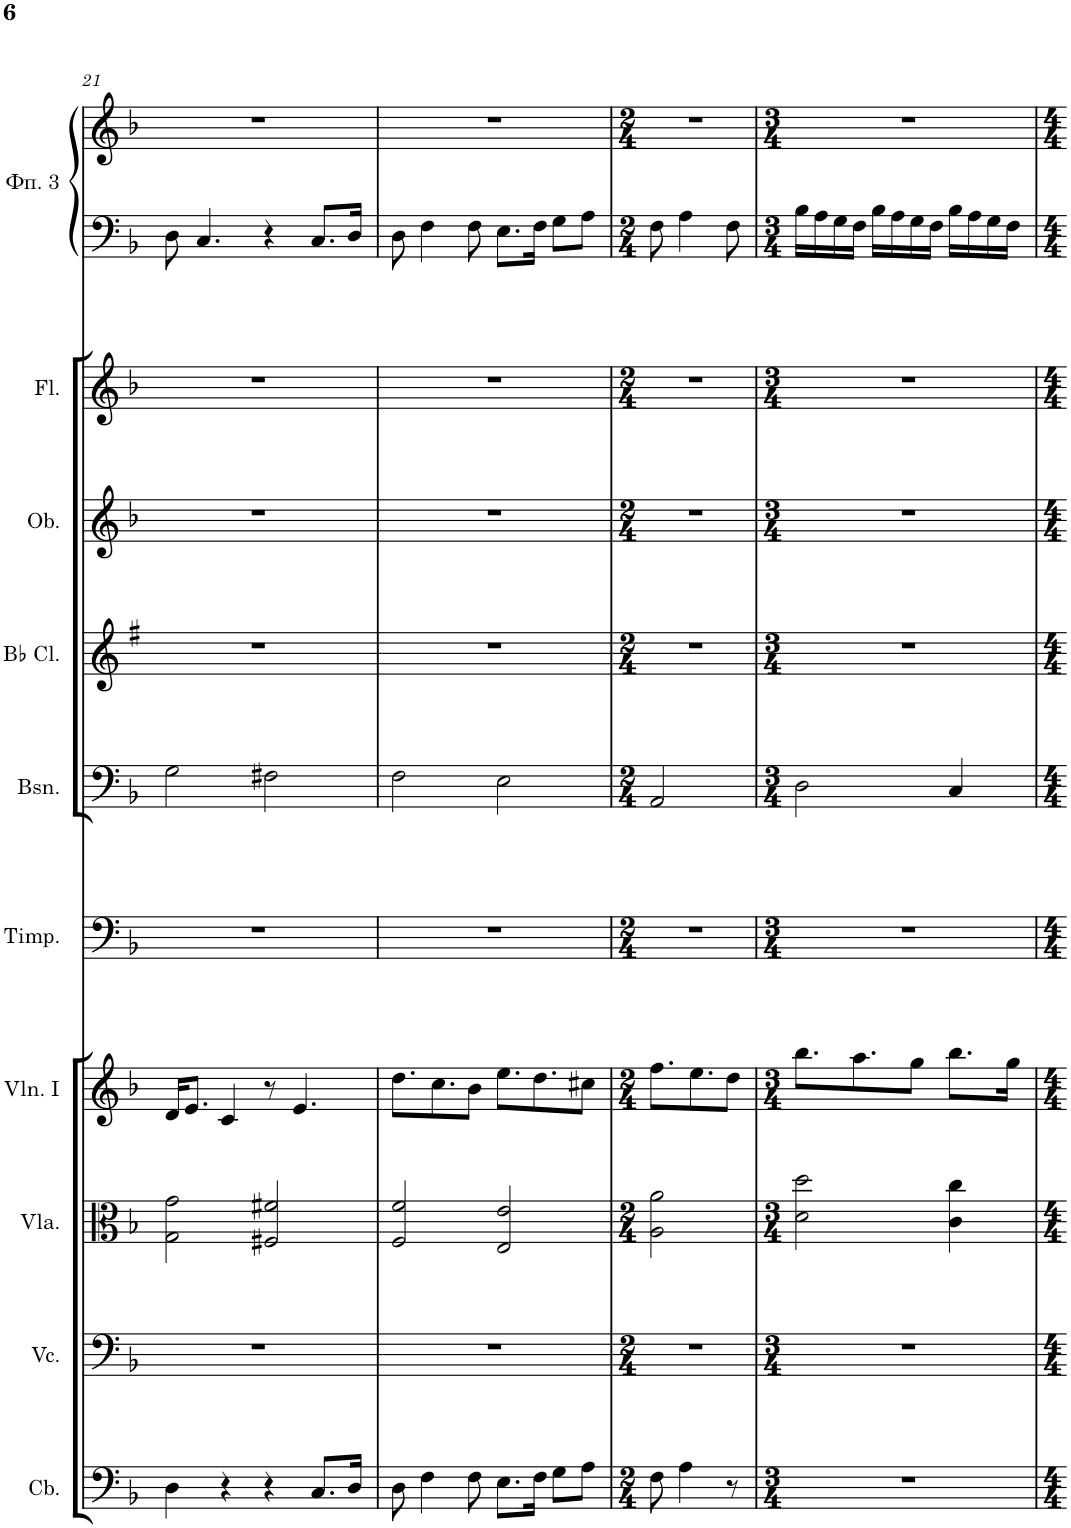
**kern	**kern	**kern	**kern	**kern	**kern	**kern	**kern	**kern	**kern	**kern
*part10	*part9	*part8	*part7	*part6	*part5	*part4	*part3	*part2	*part1	*part1
*staff11	*staff10	*staff9	*staff8	*staff7	*staff6	*staff5	*staff4	*staff3	*staff2	*staff1
*I"Contrabasses	*I"Violoncellos	*I"Violas	*I"Violins I	*I"Timpani	*I"Bassoons	*I"Clarinets in Bb	*I"Oboes	*I"Flutes	*I"Фортепиано 3	*
*I'Cb.	*I'Vc.	*I'Vla.	*I'Vln. I	*I'Timp.	*I'Bsn.	*	*I'Ob.	*I'Fl.	*	*
!!LO:PB:g=z
*clefF4	*clefF4	*clefC3	*clefG2	*clefF4	*clefF4	*clefG2	*clefG2	*clefG2	*clefF4	*clefG2
*Trd7c12	*	*	*	*	*	*Trd1c2	*	*	*	*
*k[b-]	*k[b-]	*k[b-]	*k[b-]	*k[b-]	*k[b-]	*k[f#]	*k[b-]	*k[b-]	*k[b-]	*k[b-]
*M4/4	*M4/4	*M4/4	*M4/4	*M4/4	*M4/4	*M4/4	*M4/4	*M4/4	*M4/4	*M4/4
=21	=21	=21	=21	=21	=21	=21	=21	=21	=21	=21
4D\	1r	2G\ 2g\	16d/KL	1r	2G\	1r	1r	1r	8D\	1r
.	.	.	8.e/J	.	.	.	.	.	.	.
.	.	.	.	.	.	.	.	.	4.C/	.
4r	.	.	4c/	.	.	.	.	.	.	.
4r	.	2F#X/ 2f#X/	8r	.	2F#X\	.	.	.	4r	.
.	.	.	4.e/	.	.	.	.	.	.	.
8.C/L	.	.	.	.	.	.	.	.	8.C/L	.
16D/Jk	.	.	.	.	.	.	.	.	16D/Jk	.
=22	=22	=22	=22	=22	=22	=22	=22	=22	=22	=22
8D\	1r	2F/ 2f/	8.dd\L	1r	2F\	1r	1r	1r	8D\	1r
4F\	.	.	.	.	.	.	.	.	4F\	.
.	.	.	8.cc\	.	.	.	.	.	.	.
8F\	.	.	8b-\J	.	.	.	.	.	8F\	.
8.E\L	.	2E/ 2e/	8.ee\L	.	2E\	.	.	.	8.E\L	.
16F\Jk	.	.	8.dd\	.	.	.	.	.	16F\Jk	.
8G\L	.	.	.	.	.	.	.	.	8G\L	.
8A\J	.	.	8cc#X\J	.	.	.	.	.	8A\J	.
=23	=23	=23	=23	=23	=23	=23	=23	=23	=23	=23
*M2/4	*M2/4	*M2/4	*M2/4	*M2/4	*M2/4	*M2/4	*M2/4	*M2/4	*M2/4	*M2/4
8F\	2r	2A\ 2a\	8.ff\L	2r	2AA/	2r	2r	2r	8F\	2r
4A\	.	.	.	.	.	.	.	.	4A\	.
.	.	.	8.ee\	.	.	.	.	.	.	.
8r	.	.	8dd\J	.	.	.	.	.	8F\	.
=24	=24	=24	=24	=24	=24	=24	=24	=24	=24	=24
*M3/4	*M3/4	*M3/4	*M3/4	*M3/4	*M3/4	*M3/4	*M3/4	*M3/4	*M3/4	*M3/4
2.r	2.r	2d\ 2dd\	8.bb-\L	2.r	2D\	2.r	2.r	2.r	16B-\LL	2.r
.	.	.	.	.	.	.	.	.	16A\	.
.	.	.	.	.	.	.	.	.	16G\	.
.	.	.	8.aa\	.	.	.	.	.	16F\JJ	.
.	.	.	.	.	.	.	.	.	16B-\LL	.
.	.	.	.	.	.	.	.	.	16A\	.
.	.	.	8gg\J	.	.	.	.	.	16G\	.
.	.	.	.	.	.	.	.	.	16F\JJ	.
.	.	4c\ 4cc\	8.bb-\L	.	4C/	.	.	.	16B-\LL	.
.	.	.	.	.	.	.	.	.	16A\	.
.	.	.	.	.	.	.	.	.	16G\	.
.	.	.	16gg\Jk	.	.	.	.	.	16F\JJ	.
=	=	=	=	=	=	=	=	=	=	=
*-	*-	*-	*-	*-	*-	*-	*-	*-	*-	*-
